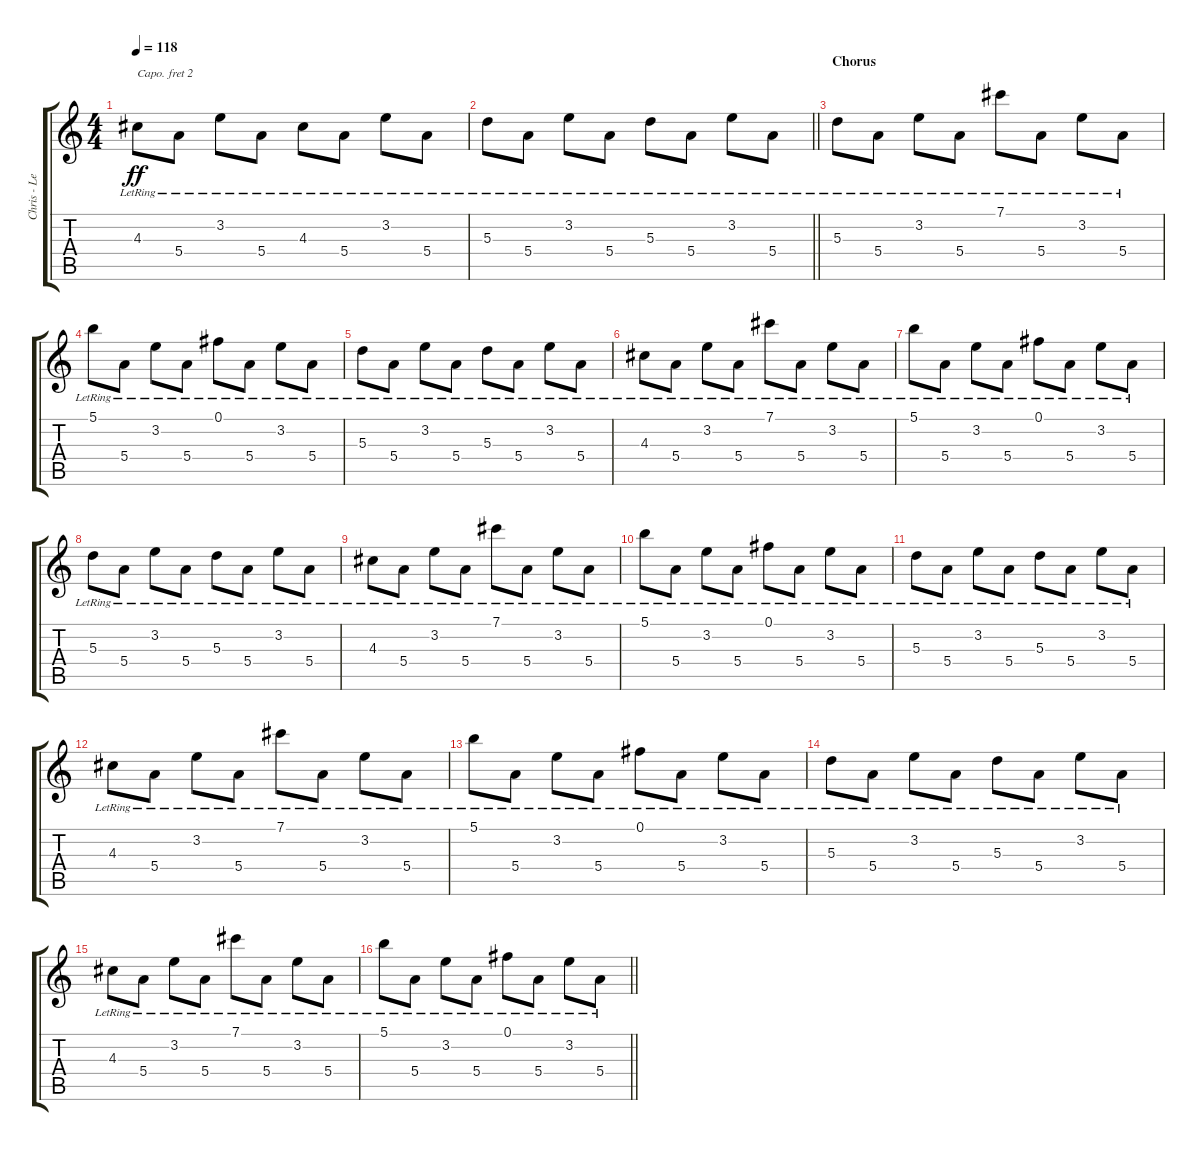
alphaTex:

\track ("Chris - Lead Guitar II" "Chris - Le") {instrument electricguitarclean}
\staff {score tabs}
\capo 2
\tuning (E4 B3 G3 D3 A2 E2) {hide}
\ts (4 4)
\tempo 118
\clef g2
\ks c
4.3{lr}.8{dy ff} 5.4{lr}.8 3.2{lr}.8 5.4{lr}.8 4.3{lr}.8 5.4{lr}.8 3.2{lr}.8 5.4{lr}.8 |
\barLineRight lightlight
5.3{lr}.8 5.4{lr}.8 3.2{lr}.8 5.4{lr}.8 5.3{lr}.8 5.4{lr}.8 3.2{lr}.8 5.4{lr}.8 |
\section ("" "Chorus")
5.3{lr}.8 5.4{lr}.8 3.2{lr}.8 5.4{lr}.8 7.1{lr}.8 5.4{lr}.8 3.2{lr}.8 5.4{lr}.8 |
5.1{lr}.8 5.4{lr}.8 3.2{lr}.8 5.4{lr}.8 0.1{lr}.8 5.4{lr}.8 3.2{lr}.8 5.4{lr}.8 |
5.3{lr}.8 5.4{lr}.8 3.2{lr}.8 5.4{lr}.8 5.3{lr}.8 5.4{lr}.8 3.2{lr}.8 5.4{lr}.8 |
4.3{lr}.8 5.4{lr}.8 3.2{lr}.8 5.4{lr}.8 7.1{lr}.8 5.4{lr}.8 3.2{lr}.8 5.4{lr}.8 |
5.1{lr}.8 5.4{lr}.8 3.2{lr}.8 5.4{lr}.8 0.1{lr}.8 5.4{lr}.8 3.2{lr}.8 5.4{lr}.8 |
5.3{lr}.8 5.4{lr}.8 3.2{lr}.8 5.4{lr}.8 5.3{lr}.8 5.4{lr}.8 3.2{lr}.8 5.4{lr}.8 |
4.3{lr}.8 5.4{lr}.8 3.2{lr}.8 5.4{lr}.8 7.1{lr}.8 5.4{lr}.8 3.2{lr}.8 5.4{lr}.8 |
5.1{lr}.8 5.4{lr}.8 3.2{lr}.8 5.4{lr}.8 0.1{lr}.8 5.4{lr}.8 3.2{lr}.8 5.4{lr}.8 |
5.3{lr}.8 5.4{lr}.8 3.2{lr}.8 5.4{lr}.8 5.3{lr}.8 5.4{lr}.8 3.2{lr}.8 5.4{lr}.8 |
4.3{lr}.8 5.4{lr}.8 3.2{lr}.8 5.4{lr}.8 7.1{lr}.8 5.4{lr}.8 3.2{lr}.8 5.4{lr}.8 |
5.1{lr}.8 5.4{lr}.8 3.2{lr}.8 5.4{lr}.8 0.1{lr}.8 5.4{lr}.8 3.2{lr}.8 5.4{lr}.8 |
5.3{lr}.8 5.4{lr}.8 3.2{lr}.8 5.4{lr}.8 5.3{lr}.8 5.4{lr}.8 3.2{lr}.8 5.4{lr}.8 |
4.3{lr}.8 5.4{lr}.8 3.2{lr}.8 5.4{lr}.8 7.1{lr}.8 5.4{lr}.8 3.2{lr}.8 5.4{lr}.8 |
\barLineRight lightlight
5.1{lr}.8 5.4{lr}.8 3.2{lr}.8 5.4{lr}.8 0.1{lr}.8 5.4{lr}.8 3.2{lr}.8 5.4{lr}.8
